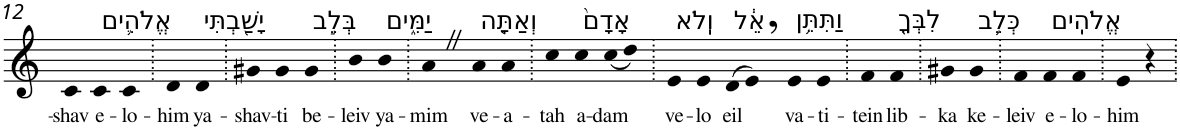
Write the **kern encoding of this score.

**kern	**text
*part1	*part1
*staff1	*staff1
*I"Piano	*
*I'Pno	*
!!LO:PB:g=z
*clefG2	*
*k[]	*
=12	=12
!	!LO:LY:b
4c	-shav
!LO:TX:a:t=אֱלֹהִ֛ים	!
!	!LO:LY:b
4c	e-
!	!LO:LY:b
4c	-lo-
=13.	=13.
!	!LO:LY:b
4d	-him
!LO:TX:a:t=יָשַׁ֖בְתִּי	!
!	!LO:LY:b
4d	ya-
=14.	=14.
!	!LO:LY:b
4g#X	-shav-
!	!LO:LY:b
4g#	-ti
!LO:TX:a:t=בְּלֵ֣ב	!
!	!LO:LY:b
4g#	be-
=15.	=15.
!	!LO:LY:b
4b	-leiv
!LO:TX:a:t=יַמִּ֑ים	!
!	!LO:LY:b
4b	ya-
=16.	=16.
!	!LO:LY:b
4aZ	-mim
!LO:TX:a:t=וְאַתָּ֤ה	!
!	!LO:LY:b
4a	ve-
!	!LO:LY:b
4a	-a-
=17.	=17.
!	!LO:LY:b
4cc	-tah
!LO:TX:a:t=אָדָם֙	!
!	!LO:LY:b
4cc	a-
!	!LO:LY:b
(<8cc	-dam
8dd)	.
=18.	=18.
!LO:TX:a:t=וְֽלֹא	!
!	!LO:LY:b
4e	ve-
!	!LO:LY:b
4e	-lo
!LO:TX:a:t=אֵ֔ל	!
!	!LO:LY:b
(>8d	eil
8e,)	.
!LO:TX:a:t=וַתִּתֵּ֥ן	!
!	!LO:LY:b
4e	va-
!	!LO:LY:b
4e	-ti-
=19.	=19.
!	!LO:LY:b
4f	-tein
!LO:TX:a:t=לִבְּךָ֖	!
!	!LO:LY:b
4f	lib-
=20.	=20.
!	!LO:LY:b
4g#X	-ka
!LO:TX:a:t=כְּלֵ֥ב	!
!	!LO:LY:b
4g#	ke-
=21.	=21.
!	!LO:LY:b
4f	-leiv
!LO:TX:a:t=אֱלֹהִֽים	!
!	!LO:LY:b
4f	e-
!	!LO:LY:b
4f	-lo-
=22.	=22.
!	!LO:LY:b
4e	-him
4r	.
=.	=.
*-	*-
